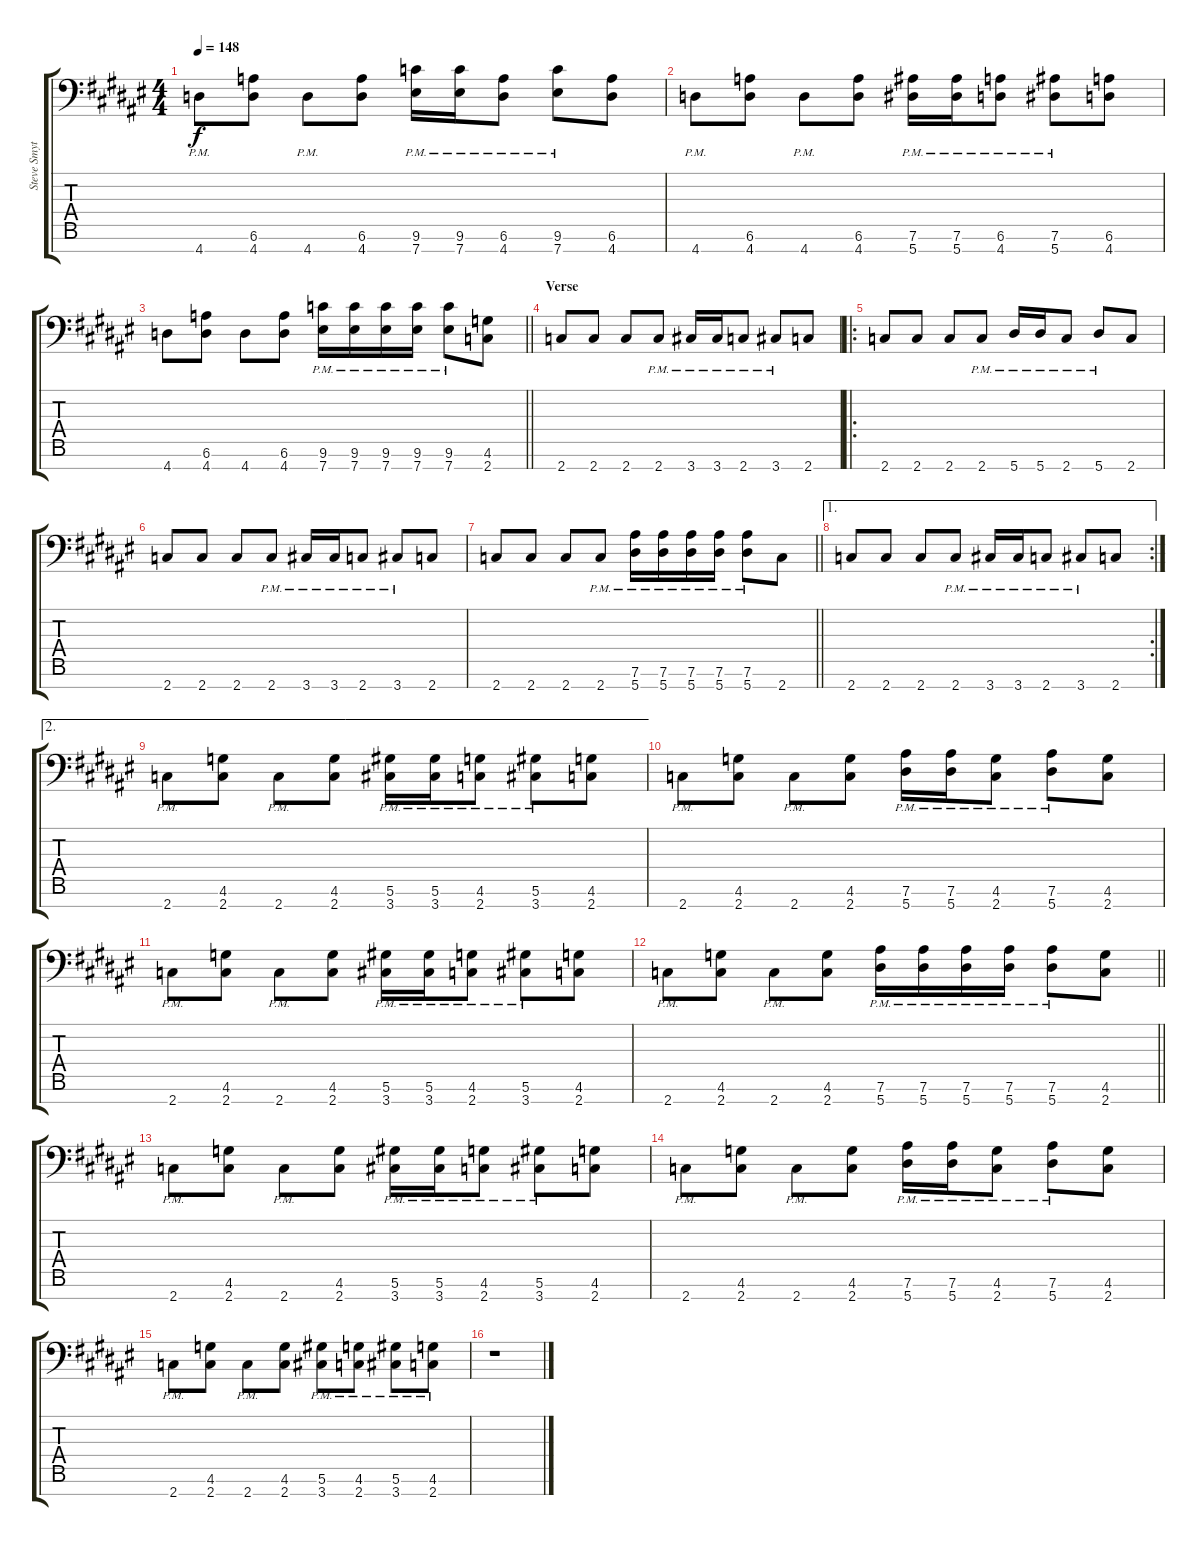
\track ("Steve Smyth" "Steve Smyt") {instrument distortionguitar}
\staff {score tabs}
\tuning (Eb4 Bb3 Gb3 Db3 Ab2 Eb2 Bb1) {hide}
\ts (4 4)
\tempo 148
\clef f4
\ks f#
4.7{pm}.8{dy f} (6.6 4.7).8 4.7{pm}.8 (6.6 4.7).8 (9.6{pm} 7.7{pm}).16 (9.6{pm} 7.7{pm}).16 (6.6{pm} 4.7{pm}).8 (9.6{pm} 7.7{pm}).8 (6.6 4.7).8 |
4.7{pm}.8 (6.6 4.7).8 4.7{pm}.8 (6.6 4.7).8 (7.6{pm} 5.7{pm}).16 (7.6{pm} 5.7{pm}).16 (6.6{pm} 4.7{pm}).8 (7.6{pm} 5.7{pm}).8 (6.6 4.7).8 |
\barLineRight lightlight
4.7.8 (6.6 4.7).8 4.7.8 (6.6 4.7).8 (9.6{pm} 7.7{pm}).16 (9.6{pm} 7.7{pm}).16 (9.6{pm} 7.7{pm}).16 (9.6{pm} 7.7{pm}).16 (9.6{pm} 7.7{pm}).8 (4.6 2.7).8 |
\section ("" "Verse")
2.7.8 2.7.8 2.7.8 2.7{pm}.8 3.7{pm}.16 3.7{pm}.16 2.7{pm}.8 3.7{pm}.8 2.7.8 |
\ro
2.7.8 2.7.8 2.7.8 2.7{pm}.8 5.7{pm}.16 5.7{pm}.16 2.7{pm}.8 5.7{pm}.8 2.7.8 |
2.7.8 2.7.8 2.7.8 2.7{pm}.8 3.7{pm}.16 3.7{pm}.16 2.7{pm}.8 3.7{pm}.8 2.7.8 |
\barLineRight lightlight
2.7.8 2.7.8 2.7.8 2.7{pm}.8 (7.6{pm} 5.7{pm}).16 (7.6{pm} 5.7{pm}).16 (7.6{pm} 5.7{pm}).16 (7.6{pm} 5.7{pm}).16 (7.6{pm} 5.7{pm}).8 2.7.8 |
\ae 1
\rc 2
2.7.8 2.7.8 2.7.8 2.7{pm}.8 3.7{pm}.16 3.7{pm}.16 2.7{pm}.8 3.7{pm}.8 2.7.8 |
\ae 2
2.7{pm}.8 (4.6 2.7).8 2.7{pm}.8 (4.6 2.7).8 (5.6{pm} 3.7{pm}).16 (5.6{pm} 3.7{pm}).16 (4.6{pm} 2.7{pm}).8 (5.6{pm} 3.7{pm}).8 (4.6 2.7).8 |
2.7{pm}.8 (4.6 2.7).8 2.7{pm}.8 (4.6 2.7).8 (7.6{pm} 5.7{pm}).16 (7.6{pm} 5.7{pm}).16 (4.6{pm} 2.7{pm}).8 (7.6{pm} 5.7{pm}).8 (4.6 2.7).8 |
2.7{pm}.8 (4.6 2.7).8 2.7{pm}.8 (4.6 2.7).8 (5.6{pm} 3.7{pm}).16 (5.6{pm} 3.7{pm}).16 (4.6{pm} 2.7{pm}).8 (5.6{pm} 3.7{pm}).8 (4.6 2.7).8 |
\barLineRight lightlight
2.7{pm}.8 (4.6 2.7).8 2.7{pm}.8 (4.6 2.7).8 (7.6{pm} 5.7{pm}).16 (7.6{pm} 5.7{pm}).16 (7.6{pm} 5.7{pm}).16 (7.6{pm} 5.7{pm}).16 (7.6{pm} 5.7{pm}).8 (4.6 2.7).8 |
2.7{pm}.8 (4.6 2.7).8 2.7{pm}.8 (4.6 2.7).8 (5.6{pm} 3.7{pm}).16 (5.6{pm} 3.7{pm}).16 (4.6{pm} 2.7{pm}).8 (5.6{pm} 3.7{pm}).8 (4.6 2.7).8 |
2.7{pm}.8 (4.6 2.7).8 2.7{pm}.8 (4.6 2.7).8 (7.6{pm} 5.7{pm}).16 (7.6{pm} 5.7{pm}).16 (4.6{pm} 2.7{pm}).8 (7.6{pm} 5.7{pm}).8 (4.6 2.7).8 |
2.7{pm}.8 (4.6 2.7).8 2.7{pm}.8 (4.6 2.7).8 (5.6{pm} 3.7{pm}).8 (4.6{pm} 2.7{pm}).8 (5.6{pm} 3.7{pm}).8 (4.6{pm} 2.7{pm}).8 |
r.1
